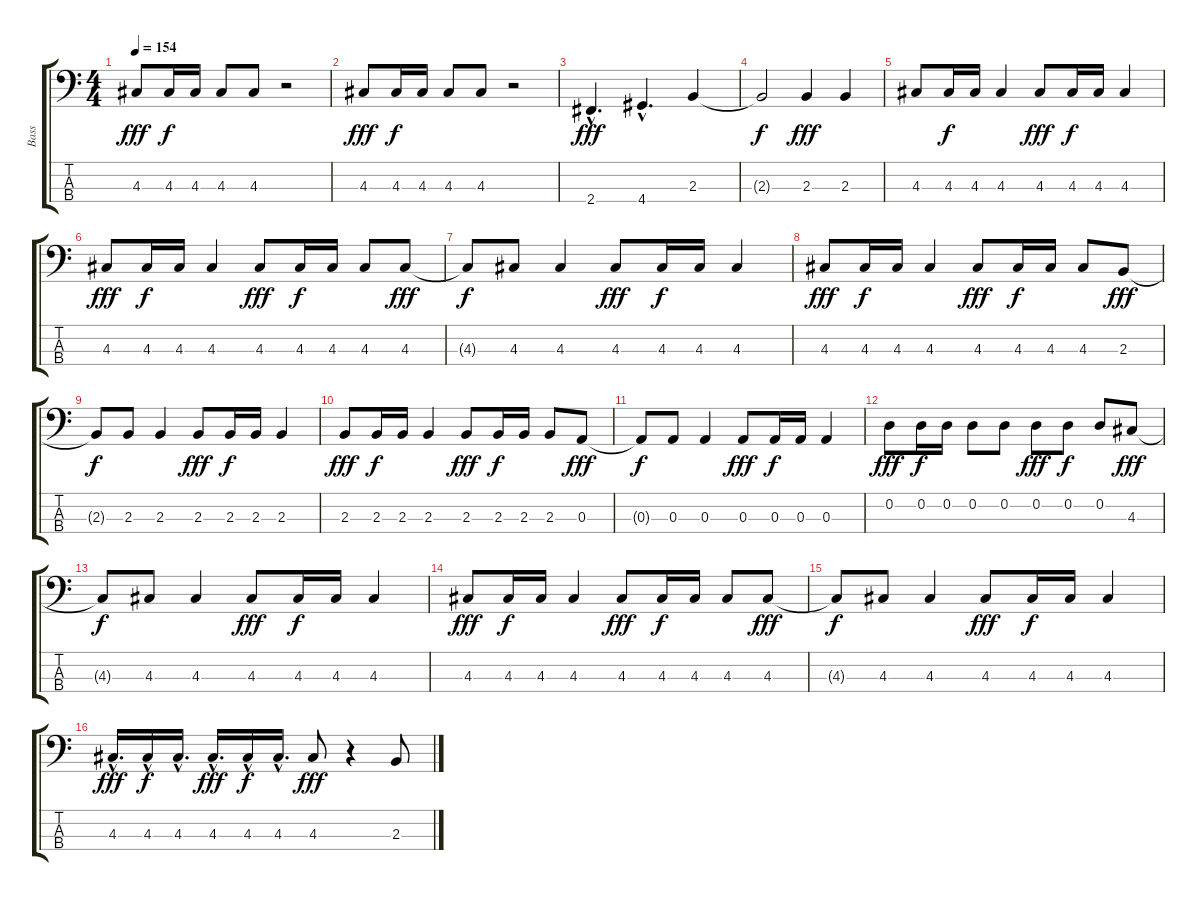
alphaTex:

\track ("Bass" "Bass") {instrument slapbass1}
\staff {score tabs}
\tuning (G2 D2 A1 E1) {hide}
\ts (4 4)
\tempo 154
\clef f4
\ks c
4.3.8{dy fff} 4.3.16{dy f} 4.3.16 4.3.8 4.3.8 r.2 |
4.3.8{dy fff} 4.3.16{dy f} 4.3.16 4.3.8 4.3.8 r.2 |
2.4{hac}.4{d dy fff} 4.4{hac}.4{d} 2.3.4 |
2.3{t}.2{dy f} 2.3.4{dy fff} 2.3.4 |
4.3.8 4.3.16{dy f} 4.3.16 4.3.4 4.3.8{dy fff} 4.3.16{dy f} 4.3.16 4.3.4 |
4.3.8{dy fff} 4.3.16{dy f} 4.3.16 4.3.4 4.3.8{dy fff} 4.3.16{dy f} 4.3.16 4.3.8 4.3.8{dy fff} |
4.3{t}.8{dy f} 4.3.8 4.3.4 4.3.8{dy fff} 4.3.16{dy f} 4.3.16 4.3.4 |
4.3.8{dy fff} 4.3.16{dy f} 4.3.16 4.3.4 4.3.8{dy fff} 4.3.16{dy f} 4.3.16 4.3.8 2.3.8{dy fff} |
2.3{t}.8{dy f} 2.3.8 2.3.4 2.3.8{dy fff} 2.3.16{dy f} 2.3.16 2.3.4 |
2.3.8{dy fff} 2.3.16{dy f} 2.3.16 2.3.4 2.3.8{dy fff} 2.3.16{dy f} 2.3.16 2.3.8 0.3.8{dy fff} |
0.3{t}.8{dy f} 0.3.8 0.3.4 0.3.8{dy fff} 0.3.16{dy f} 0.3.16 0.3.4 |
0.2.8{dy fff} 0.2.16{dy f} 0.2.16 0.2.8 0.2.8 0.2.8{dy fff} 0.2.8{dy f} 0.2.8 4.3.8{dy fff} |
4.3{t}.8{dy f} 4.3.8 4.3.4 4.3.8{dy fff} 4.3.16{dy f} 4.3.16 4.3.4 |
4.3.8{dy fff} 4.3.16{dy f} 4.3.16 4.3.4 4.3.8{dy fff} 4.3.16{dy f} 4.3.16 4.3.8 4.3.8{dy fff} |
4.3{t}.8{dy f} 4.3.8 4.3.4 4.3.8{dy fff} 4.3.16{dy f} 4.3.16 4.3.4 |
4.3{hac}.16{d dy fff} 4.3{hac}.16{dy f} 4.3{hac}.16{d} 4.3{hac}.16{d dy fff} 4.3{hac}.16{dy f} 4.3{hac}.16{d} 4.3.8{dy fff} r.4 2.3.8
